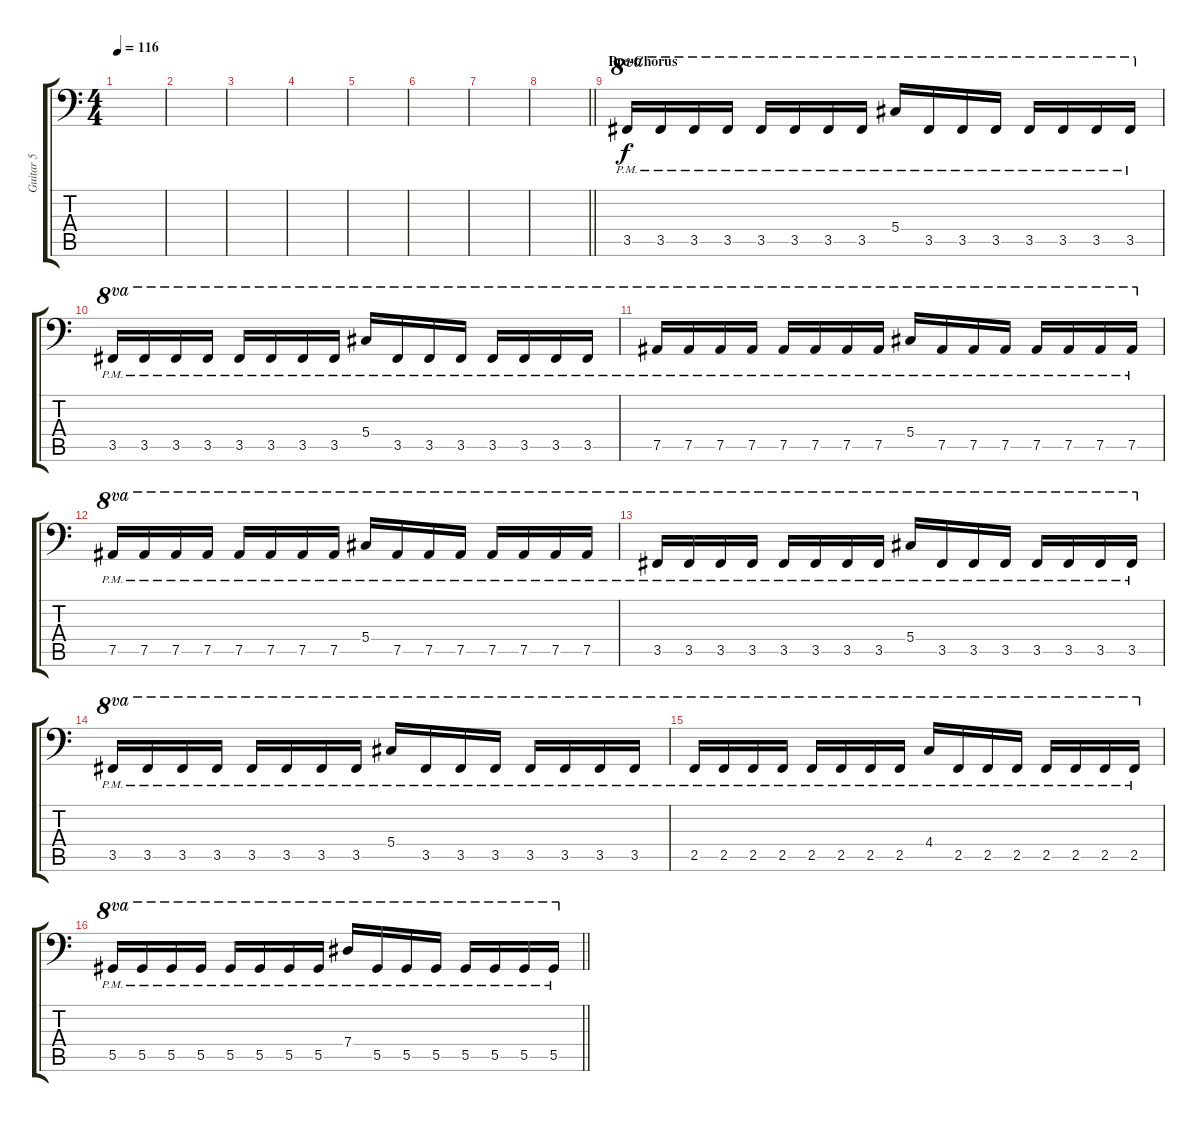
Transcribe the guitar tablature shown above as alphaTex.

\track ("Guitar 5" "Guitar 5") {instrument distortionguitar}
\staff {score tabs}
\tuning (Bb3 F3 Db3 Ab2 Eb2 Bb1) {hide}
\ts (4 4)
\tempo 116
\clef f4
\ks c
|
|
|
|
|
|
|
\barLineRight lightlight
|
\section ("" "Pre-Chorus")
3.5{pm}.16{ot 8va volume 12} 3.5{pm}.16{ot 8va} 3.5{pm}.16{ot 8va} 3.5{pm}.16{ot 8va} 3.5{pm}.16{ot 8va} 3.5{pm}.16{ot 8va} 3.5{pm}.16{ot 8va} 3.5{pm}.16{ot 8va} 5.4{pm}.16{ot 8va} 3.5{pm}.16{ot 8va} 3.5{pm}.16{ot 8va} 3.5{pm}.16{ot 8va} 3.5{pm}.16{ot 8va} 3.5{pm}.16{ot 8va} 3.5{pm}.16{ot 8va} 3.5{pm}.16{ot 8va} |
3.5{pm}.16{ot 8va} 3.5{pm}.16{ot 8va} 3.5{pm}.16{ot 8va} 3.5{pm}.16{ot 8va} 3.5{pm}.16{ot 8va} 3.5{pm}.16{ot 8va} 3.5{pm}.16{ot 8va} 3.5{pm}.16{ot 8va} 5.4{pm}.16{ot 8va} 3.5{pm}.16{ot 8va} 3.5{pm}.16{ot 8va} 3.5{pm}.16{ot 8va} 3.5{pm}.16{ot 8va} 3.5{pm}.16{ot 8va} 3.5{pm}.16{ot 8va} 3.5{pm}.16{ot 8va} |
7.5{pm}.16{ot 8va} 7.5{pm}.16{ot 8va} 7.5{pm}.16{ot 8va} 7.5{pm}.16{ot 8va} 7.5{pm}.16{ot 8va} 7.5{pm}.16{ot 8va} 7.5{pm}.16{ot 8va} 7.5{pm}.16{ot 8va} 5.4{pm}.16{ot 8va} 7.5{pm}.16{ot 8va} 7.5{pm}.16{ot 8va} 7.5{pm}.16{ot 8va} 7.5{pm}.16{ot 8va} 7.5{pm}.16{ot 8va} 7.5{pm}.16{ot 8va} 7.5{pm}.16{ot 8va} |
7.5{pm}.16{ot 8va} 7.5{pm}.16{ot 8va} 7.5{pm}.16{ot 8va} 7.5{pm}.16{ot 8va} 7.5{pm}.16{ot 8va} 7.5{pm}.16{ot 8va} 7.5{pm}.16{ot 8va} 7.5{pm}.16{ot 8va} 5.4{pm}.16{ot 8va} 7.5{pm}.16{ot 8va} 7.5{pm}.16{ot 8va} 7.5{pm}.16{ot 8va} 7.5{pm}.16{ot 8va} 7.5{pm}.16{ot 8va} 7.5{pm}.16{ot 8va} 7.5{pm}.16{ot 8va} |
3.5{pm}.16{ot 8va} 3.5{pm}.16{ot 8va} 3.5{pm}.16{ot 8va} 3.5{pm}.16{ot 8va} 3.5{pm}.16{ot 8va} 3.5{pm}.16{ot 8va} 3.5{pm}.16{ot 8va} 3.5{pm}.16{ot 8va} 5.4{pm}.16{ot 8va} 3.5{pm}.16{ot 8va} 3.5{pm}.16{ot 8va} 3.5{pm}.16{ot 8va} 3.5{pm}.16{ot 8va} 3.5{pm}.16{ot 8va} 3.5{pm}.16{ot 8va} 3.5{pm}.16{ot 8va} |
3.5{pm}.16{ot 8va} 3.5{pm}.16{ot 8va} 3.5{pm}.16{ot 8va} 3.5{pm}.16{ot 8va} 3.5{pm}.16{ot 8va} 3.5{pm}.16{ot 8va} 3.5{pm}.16{ot 8va} 3.5{pm}.16{ot 8va} 5.4{pm}.16{ot 8va} 3.5{pm}.16{ot 8va} 3.5{pm}.16{ot 8va} 3.5{pm}.16{ot 8va} 3.5{pm}.16{ot 8va} 3.5{pm}.16{ot 8va} 3.5{pm}.16{ot 8va} 3.5{pm}.16{ot 8va} |
2.5{pm}.16{ot 8va} 2.5{pm}.16{ot 8va} 2.5{pm}.16{ot 8va} 2.5{pm}.16{ot 8va} 2.5{pm}.16{ot 8va} 2.5{pm}.16{ot 8va} 2.5{pm}.16{ot 8va} 2.5{pm}.16{ot 8va} 4.4{pm}.16{ot 8va} 2.5{pm}.16{ot 8va} 2.5{pm}.16{ot 8va} 2.5{pm}.16{ot 8va} 2.5{pm}.16{ot 8va} 2.5{pm}.16{ot 8va} 2.5{pm}.16{ot 8va} 2.5{pm}.16{ot 8va} |
\barLineRight lightlight
5.5{pm}.16{ot 8va} 5.5{pm}.16{ot 8va} 5.5{pm}.16{ot 8va} 5.5{pm}.16{ot 8va} 5.5{pm}.16{ot 8va} 5.5{pm}.16{ot 8va} 5.5{pm}.16{ot 8va} 5.5{pm}.16{ot 8va} 7.4{pm}.16{ot 8va} 5.5{pm}.16{ot 8va} 5.5{pm}.16{ot 8va} 5.5{pm}.16{ot 8va} 5.5{pm}.16{ot 8va} 5.5{pm}.16{ot 8va} 5.5{pm}.16{ot 8va} 5.5{pm}.16{ot 8va}
